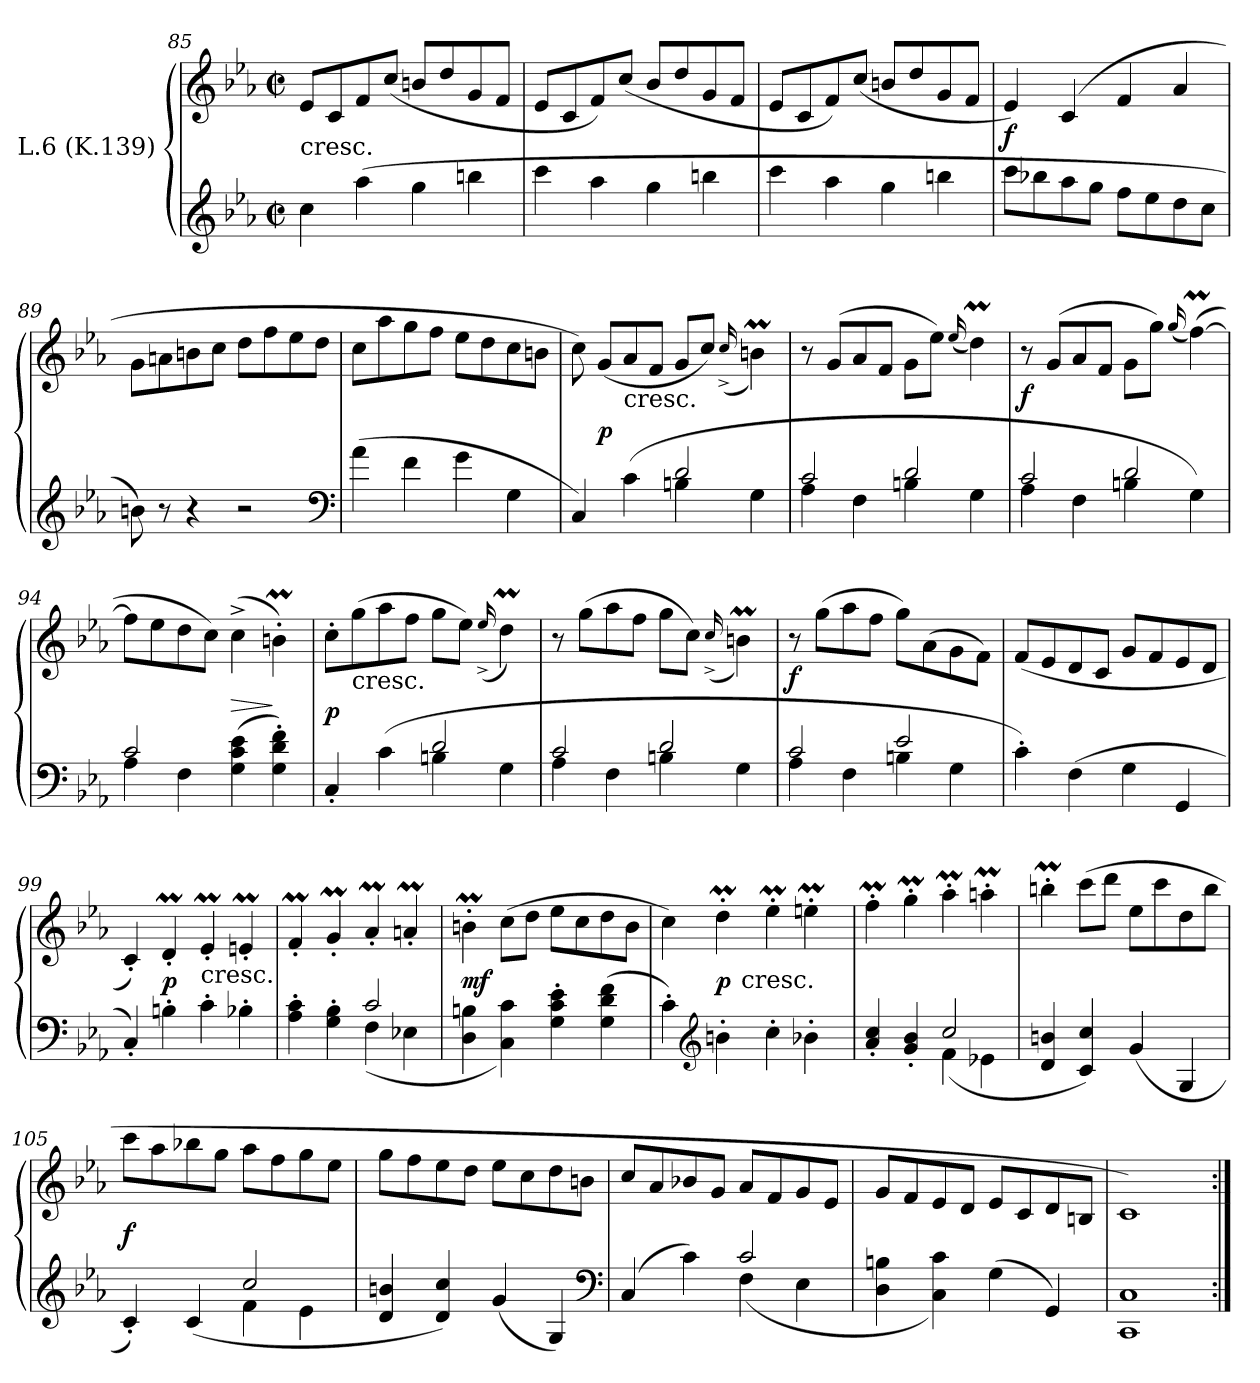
**kern	**kern	**dynam
*part1	*part1	*part1
*staff2	*staff1	*staff1/2
*I"L.6 (K.139)	*	*
*clefG2	*clefG2	*
*k[b-e-a-]	*k[b-e-a-]	*
*M2/2	*M2/2	*
*met(c|)	*met(c|)	*
=85	=85	=85
!	!LO:TX:c:t=cresc.	!
4cc	8e-L	.
.	8c	.
(<4aa-	8f	.
.	(>8ccJ	.
4gg	8bnL	.
.	8dd	.
4bbn	8g	.
.	8fJ	.
!!LO:LB:g=z
=86	=86	=86
4ccc	8e-L	.
.	8c	.
4aa-	8f)	.
.	(>8ccJ	.
4gg	8b-L	.
.	8dd	.
4bbn	8g	.
.	8fJ	.
=87	=87	=87
4ccc	8e-L	.
.	8c	.
4aa-	8f)	.
.	(>8ccJ	.
4gg	8bnL	.
.	8dd	.
4bbn	8g	.
.	8fJ	.
=88	=88	=88
8cccL	4e-)	f
8bb-X	.	.
8aa-	(4c	.
8ggJ	.	.
8ffL	4f	.
8ee-	.	.
8dd	4a-	.
8ccJ	.	.
=89	=89	=89
8bn)	8g\L	.
8r	8an\	.
4r	8bn\	.
.	8cc\J	.
2r	8ddL	.
.	8ff	.
.	8ee-	.
.	8ddJ	.
*clefF4	*	*
!!LO:LB:g=z
=90	=90	=90
(4a-	8ccL	.
.	8aa-	.
4f	8gg	.
.	8ffJ	.
4g	8ee-L	.
.	8dd	.
4G	8cc	.
.	8bnJ	.
=91	=91	=91
*^	*	*
4C)	4ryy	8cc)	.
.	.	(8gL	p
!	!	!LO:TX:c:t=cresc.	!
4ryy	(<4c	8a-	.
.	.	8fJ	.
2d	4Bn	8gL	.
.	.	8ccJ)	.
.	.	(16qqcc^>/	.
.	4G	4bnm)	.
=92	=92	=92	=92
2c	4A-	8r	.
.	.	(8gL	.
.	4F	8a-	.
.	.	8fJ	.
2d	4Bn	8gL	.
.	.	8ee-J)	.
.	.	(16qqee-/	.
.	4G	4ddm)	.
=93	=93	=93	=93
2c	4A-	8r	f
.	.	(8gL	.
.	4F	8a-	.
.	.	8fJ	.
2d	4Bn	8gL	.
.	.	8ggJ)	.
.	.	(16qqgg	.
.	4G)	([4ffM\)	.
!!LO:LB:g=z
=94	=94	=94	=94
2c	4A-	8ffL]	.
.	.	8ee-	.
.	4F	8dd	.
.	.	8ccJ)	.
(>4G 4c 4e-	2ryy	(4cc^	>
4G' 4d' 4f')	.	4bnm')	]
=95	=95	=95	=95
4C'	4ryy	8cc'L	p
!	!	!LO:TX:c:t=cresc.	!
.	.	(8gg	.
4ryy	(<4c	8aa-	.
.	.	8ffJ	.
2d	4Bn	8ggL	.
.	.	8ee-J)	.
.	.	(16qqee-^>	.
.	4G	4ddm)	.
=96	=96	=96	=96
2c	4A-	8r	.
.	.	(8ggL	.
.	4F	8aa-	.
.	.	8ffJ	.
2d	4Bn	8ggL	.
.	.	8ccJ)	.
.	.	(16qqcc^>/	.
.	4G	4bnm)	.
=97	=97	=97	=97
2c	4A-	8r	f
.	.	(8ggL	.
.	4F	8aa-	.
.	.	8ffJ	.
2e-	4Bn	8gg\L)	.
.	.	(8a-\	.
.	4G	8g\	.
.	.	8f\J)	.
*v	*v	*	*
!!LO:LB:g=z
=98	=98	=98
4c')	(8fL	.
.	8e-	.
(4F	8d	.
.	8cJ	.
4G	8gL	.
.	8f	.
4GG	8e-	.
.	8dJ	.
=99	=99	=99
4C')	4c')	.
4Bn'	4dm'	p
!	!LO:TX:c:t=cresc.	!
4c'	4e-M'	.
4B-X'	4enm'	.
=100	=100	=100
*^	*	*
4A-' 4c'	2ryy	4fM'	.
4G' 4B-'	.	4gm'	.
2c	(4F	4a-M'	.
.	4E-X	4anm'	.
*v	*v	*	*
=101	=101	=101
4D 4Bn	4bnm'	mf
4C 4c)	(8ccL	.
.	8ddJ	.
4G' 4ci' 4e-'	8ee-L	.
.	8cc	.
(>4G 4d 4f	8dd	.
.	8bJ	.
!!LO:LB:g=z
=102	=102	=102
*	*^	*
4c')	4cc)	4.ryy	.
*clefG2	*	*	*
4bn'	4ddm'	.	p
!	!	!LO:TX:c:t=cresc.	!
.	.	2ryy	.
4cc'	4ee-M'	.	.
4b-X'	4eenm'	.	.
.	.	8ryy	.
*	*v	*v	*
=103	=103	=103
*^	*	*
4a-'/ 4cc'/	2ryy	4ffM'	.
4g' 4b-'	.	4ggm'	.
2cc	(4f	4aa-M'	.
.	4e-X	4aanm'	.
*v	*v	*	*
=104	=104	=104
4d 4bn	4bbnm'	.
4c 4cc)	(8cccL	.
.	8dddJ	.
(4g	8ee-L	.
.	8ccc	.
4G	8dd	.
.	8bbJ	.
=105	=105	=105
*^	*	*
4c')	2ryy	8cccL	f
.	.	8aa-	.
(<4c	.	8bb-X	.
.	.	8ggJ	.
2cc	4f	8aa-L	.
.	.	8ff	.
.	4e-	8gg	.
.	.	8ee-J	.
*v	*v	*	*
!!LO:LB:g=z
=106	=106	=106
4d 4bn	8ggL	.
.	8ff	.
4d 4cc)	8ee-	.
.	8ddJ	.
(4g	8ee-L	.
.	8cc	.
4G)	8dd	.
.	8bnJ	.
*clefF4	*	*
=107	=107	=107
*^	*	*
(4C	2ryy	8ccL	.
.	.	8a-	.
4c)	.	8b-X	.
.	.	8gJ	.
2c	(4F	8a-L	.
.	.	8f	.
.	4E-	8g	.
.	.	8e-J	.
*v	*v	*	*
=108	=108	=108
4D 4Bn	8gL	.
.	8f	.
4C 4c)	8e-	.
.	8dJ	.
(<4G	8e-L	.
.	8c	.
4GG)	8d	.
.	8BnJ	.
=109	=109	=109
1CC 1C	1c)	.
=:|!	=:|!	=:|!
*-	*-	*-
